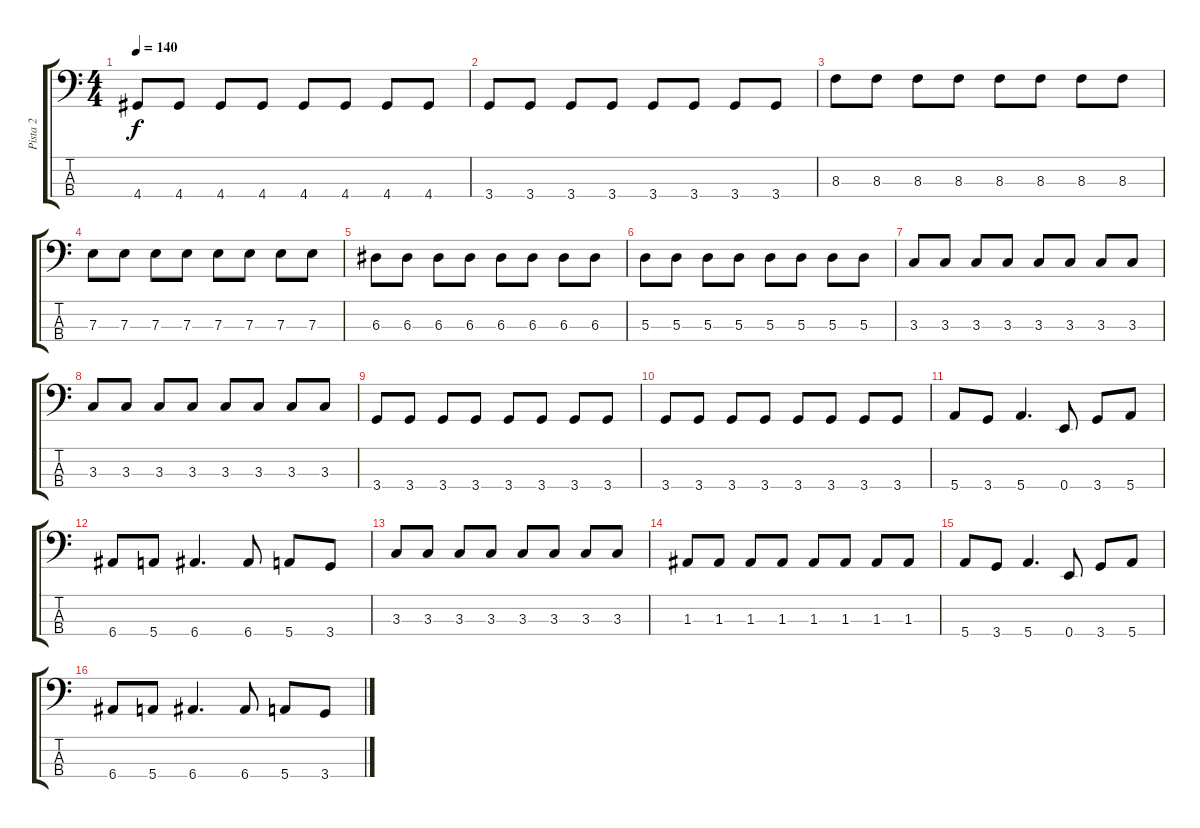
\track ("Pista 2" "Pista 2") {instrument electricbassfinger}
\staff {score tabs}
\tuning (G2 D2 A1 E1) {hide}
\ts (4 4)
\tempo 140
\clef f4
\ks c
4.4.8{dy f} 4.4.8 4.4.8 4.4.8 4.4.8 4.4.8 4.4.8 4.4.8 |
3.4.8 3.4.8 3.4.8 3.4.8 3.4.8 3.4.8 3.4.8 3.4.8 |
8.3.8 8.3.8 8.3.8 8.3.8 8.3.8 8.3.8 8.3.8 8.3.8 |
7.3.8 7.3.8 7.3.8 7.3.8 7.3.8 7.3.8 7.3.8 7.3.8 |
6.3.8 6.3.8 6.3.8 6.3.8 6.3.8 6.3.8 6.3.8 6.3.8 |
5.3.8 5.3.8 5.3.8 5.3.8 5.3.8 5.3.8 5.3.8 5.3.8 |
3.3.8 3.3.8 3.3.8 3.3.8 3.3.8 3.3.8 3.3.8 3.3.8 |
3.3.8 3.3.8 3.3.8 3.3.8 3.3.8 3.3.8 3.3.8 3.3.8 |
3.4.8 3.4.8 3.4.8 3.4.8 3.4.8 3.4.8 3.4.8 3.4.8 |
3.4.8 3.4.8 3.4.8 3.4.8 3.4.8 3.4.8 3.4.8 3.4.8 |
5.4.8 3.4.8 5.4.4{d} 0.4.8 3.4.8 5.4.8 |
6.4.8 5.4.8 6.4.4{d} 6.4.8 5.4.8 3.4.8 |
3.3.8 3.3.8 3.3.8 3.3.8 3.3.8 3.3.8 3.3.8 3.3.8 |
1.3.8 1.3.8 1.3.8 1.3.8 1.3.8 1.3.8 1.3.8 1.3.8 |
5.4.8 3.4.8 5.4.4{d} 0.4.8 3.4.8 5.4.8 |
6.4.8 5.4.8 6.4.4{d} 6.4.8 5.4.8 3.4.8
